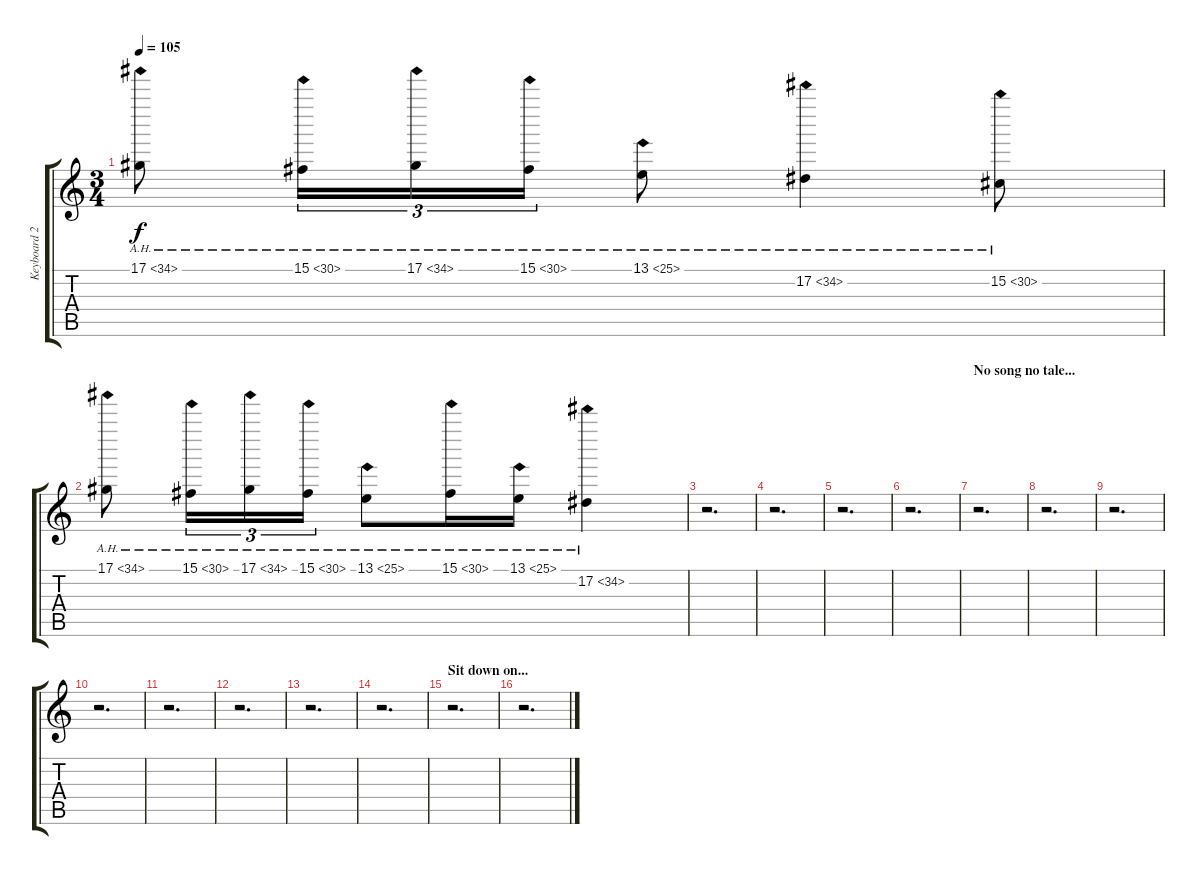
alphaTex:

\track ("Keyboard 2" "Keyboard 2") {instrument pad1newage}
\staff {score tabs}
\tuning (Eb4 Bb3 Gb3 Db3 Ab2 Eb2) {hide}
\ts (3 4)
\tempo 105
\clef g2
\ks c
17.1{ah 17}.8{dy f} 15.1{ah 15}.16{tu (3 2)} 17.1{ah 17}.16{tu (3 2)} 15.1{ah 15}.16{tu (3 2)} 13.1{ah 12}.8 17.2{ah 17}.4 15.2{ah 15}.8 |
17.1{ah 17}.8 15.1{ah 15}.16{tu (3 2)} 17.1{ah 17}.16{tu (3 2)} 15.1{ah 15}.16{tu (3 2)} 13.1{ah 12}.8 15.1{ah 15}.16 13.1{ah 12}.16 17.2{ah 17}.4 |
r.2{d} |
r.2{d} |
r.2{d} |
r.2{d} |
\section ("" "No song no tale...")
r.2{d} |
r.2{d} |
r.2{d} |
r.2{d} |
r.2{d} |
r.2{d} |
r.2{d} |
r.2{d} |
\section ("" "Sit down on...")
r.2{d} |
r.2{d}
